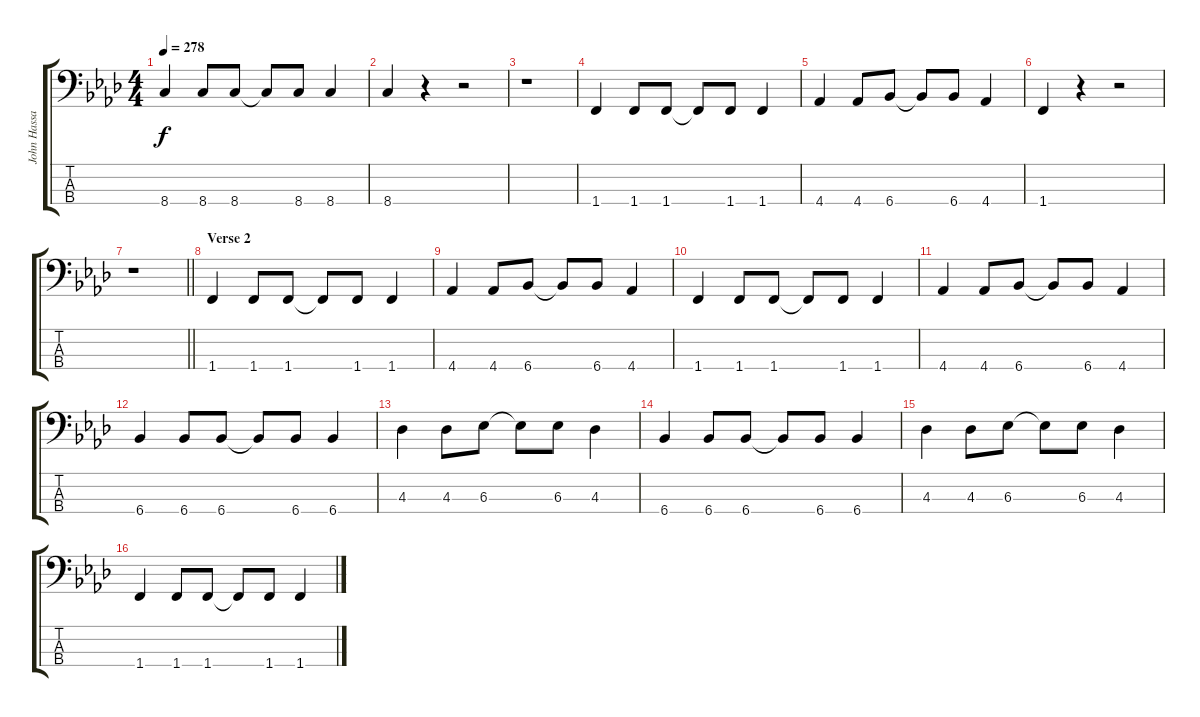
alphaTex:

\track ("John Hassall" "John Hassa") {instrument electricbassfinger}
\staff {score tabs}
\tuning (G2 D2 A1 E1) {hide}
\ts (4 4)
\tempo 278
\clef f4
\ks ab
8.4.4{dy f} 8.4.8 8.4.8 8.4{t}.8 8.4.8 8.4.4 |
8.4.4 r.4 r.2 |
r.1 |
1.4.4 1.4.8 1.4.8 1.4{t}.8 1.4.8 1.4.4 |
4.4.4 4.4.8 6.4.8 6.4{t}.8 6.4.8 4.4.4 |
1.4.4 r.4 r.2 |
\barLineRight lightlight
r.1 |
\section ("" "Verse 2")
1.4.4 1.4.8 1.4.8 1.4{t}.8 1.4.8 1.4.4 |
4.4.4 4.4.8 6.4.8 6.4{t}.8 6.4.8 4.4.4 |
1.4.4 1.4.8 1.4.8 1.4{t}.8 1.4.8 1.4.4 |
4.4.4 4.4.8 6.4.8 6.4{t}.8 6.4.8 4.4.4 |
6.4.4 6.4.8 6.4.8 6.4{t}.8 6.4.8 6.4.4 |
4.3.4 4.3.8 6.3.8 6.3{t}.8 6.3.8 4.3.4 |
6.4.4 6.4.8 6.4.8 6.4{t}.8 6.4.8 6.4.4 |
4.3.4 4.3.8 6.3.8 6.3{t}.8 6.3.8 4.3.4 |
1.4.4 1.4.8 1.4.8 1.4{t}.8 1.4.8 1.4.4
